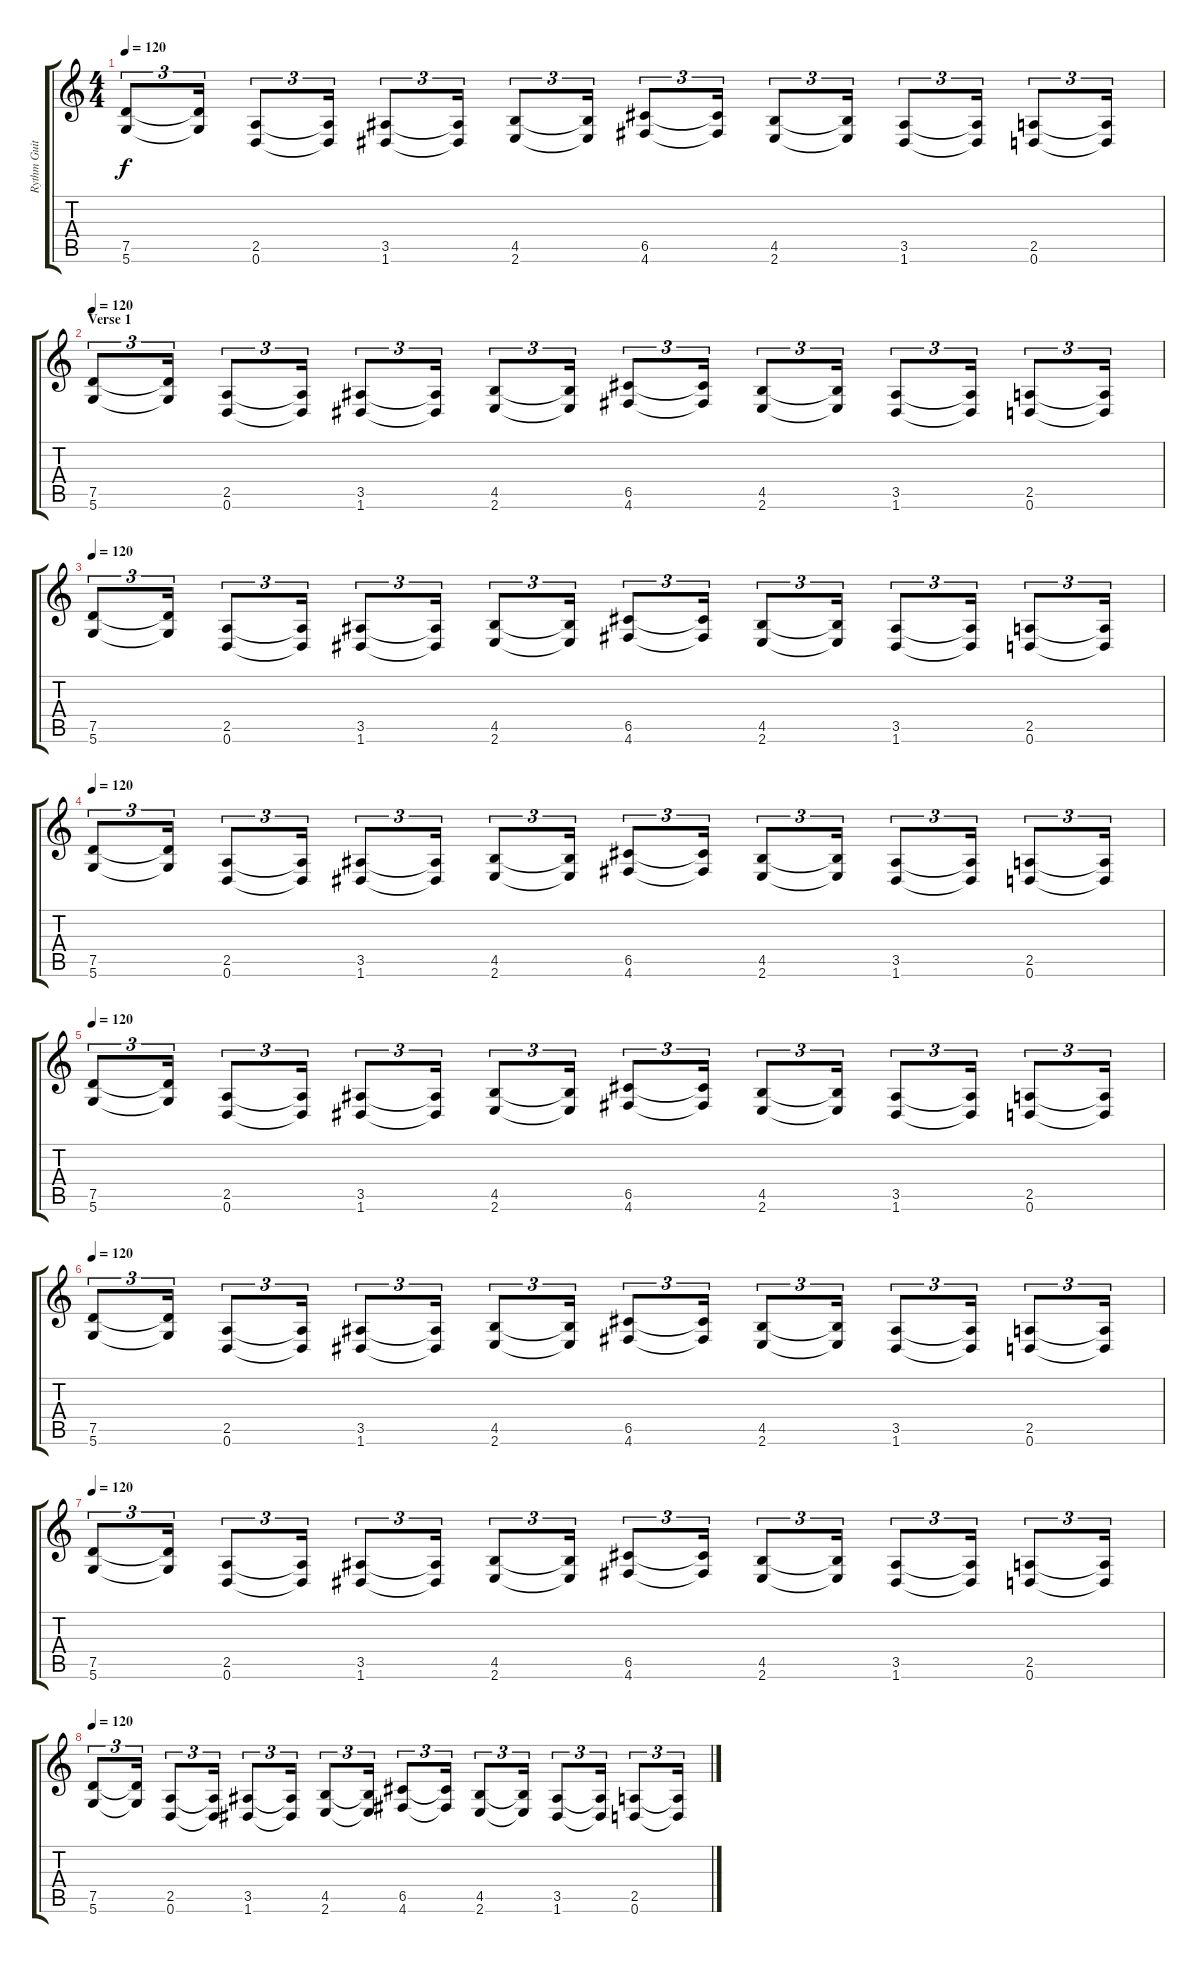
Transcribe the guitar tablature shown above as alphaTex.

\track ("Rythm Guitar" "Rythm Guit") {instrument distortionguitar}
\staff {score tabs}
\tuning (D4 A3 F3 C3 G2 D2) {hide}
\ts (4 4)
\tempo 120
\clef g2
\ks c
(7.5 5.6).8{tu (3 2) dy f} (7.5{t} 5.6{t}).16{tu (3 2)} (2.5 0.6).8{tu (3 2)} (2.5{t} 0.6{t}).16{tu (3 2)} (3.5 1.6).8{tu (3 2)} (3.5{t} 1.6{t}).16{tu (3 2)} (4.5 2.6).8{tu (3 2)} (4.5{t} 2.6{t}).16{tu (3 2)} (6.5 4.6).8{tu (3 2)} (6.5{t} 4.6{t}).16{tu (3 2)} (4.5 2.6).8{tu (3 2)} (4.5{t} 2.6{t}).16{tu (3 2)} (3.5 1.6).8{tu (3 2)} (3.5{t} 1.6{t}).16{tu (3 2)} (2.5 0.6).8{tu (3 2)} (2.5{t} 0.6{t}).16{tu (3 2)} |
\section ("" "Verse 1")
\tempo 120
(7.5 5.6).8{tu (3 2)} (7.5{t} 5.6{t}).16{tu (3 2)} (2.5 0.6).8{tu (3 2)} (2.5{t} 0.6{t}).16{tu (3 2)} (3.5 1.6).8{tu (3 2)} (3.5{t} 1.6{t}).16{tu (3 2)} (4.5 2.6).8{tu (3 2)} (4.5{t} 2.6{t}).16{tu (3 2)} (6.5 4.6).8{tu (3 2)} (6.5{t} 4.6{t}).16{tu (3 2)} (4.5 2.6).8{tu (3 2)} (4.5{t} 2.6{t}).16{tu (3 2)} (3.5 1.6).8{tu (3 2)} (3.5{t} 1.6{t}).16{tu (3 2)} (2.5 0.6).8{tu (3 2)} (2.5{t} 0.6{t}).16{tu (3 2)} |
\tempo 120
(7.5 5.6).8{tu (3 2)} (7.5{t} 5.6{t}).16{tu (3 2)} (2.5 0.6).8{tu (3 2)} (2.5{t} 0.6{t}).16{tu (3 2)} (3.5 1.6).8{tu (3 2)} (3.5{t} 1.6{t}).16{tu (3 2)} (4.5 2.6).8{tu (3 2)} (4.5{t} 2.6{t}).16{tu (3 2)} (6.5 4.6).8{tu (3 2)} (6.5{t} 4.6{t}).16{tu (3 2)} (4.5 2.6).8{tu (3 2)} (4.5{t} 2.6{t}).16{tu (3 2)} (3.5 1.6).8{tu (3 2)} (3.5{t} 1.6{t}).16{tu (3 2)} (2.5 0.6).8{tu (3 2)} (2.5{t} 0.6{t}).16{tu (3 2)} |
\tempo 120
(7.5 5.6).8{tu (3 2)} (7.5{t} 5.6{t}).16{tu (3 2)} (2.5 0.6).8{tu (3 2)} (2.5{t} 0.6{t}).16{tu (3 2)} (3.5 1.6).8{tu (3 2)} (3.5{t} 1.6{t}).16{tu (3 2)} (4.5 2.6).8{tu (3 2)} (4.5{t} 2.6{t}).16{tu (3 2)} (6.5 4.6).8{tu (3 2)} (6.5{t} 4.6{t}).16{tu (3 2)} (4.5 2.6).8{tu (3 2)} (4.5{t} 2.6{t}).16{tu (3 2)} (3.5 1.6).8{tu (3 2)} (3.5{t} 1.6{t}).16{tu (3 2)} (2.5 0.6).8{tu (3 2)} (2.5{t} 0.6{t}).16{tu (3 2)} |
\tempo 120
(7.5 5.6).8{tu (3 2)} (7.5{t} 5.6{t}).16{tu (3 2)} (2.5 0.6).8{tu (3 2)} (2.5{t} 0.6{t}).16{tu (3 2)} (3.5 1.6).8{tu (3 2)} (3.5{t} 1.6{t}).16{tu (3 2)} (4.5 2.6).8{tu (3 2)} (4.5{t} 2.6{t}).16{tu (3 2)} (6.5 4.6).8{tu (3 2)} (6.5{t} 4.6{t}).16{tu (3 2)} (4.5 2.6).8{tu (3 2)} (4.5{t} 2.6{t}).16{tu (3 2)} (3.5 1.6).8{tu (3 2)} (3.5{t} 1.6{t}).16{tu (3 2)} (2.5 0.6).8{tu (3 2)} (2.5{t} 0.6{t}).16{tu (3 2)} |
\tempo 120
(7.5 5.6).8{tu (3 2)} (7.5{t} 5.6{t}).16{tu (3 2)} (2.5 0.6).8{tu (3 2)} (2.5{t} 0.6{t}).16{tu (3 2)} (3.5 1.6).8{tu (3 2)} (3.5{t} 1.6{t}).16{tu (3 2)} (4.5 2.6).8{tu (3 2)} (4.5{t} 2.6{t}).16{tu (3 2)} (6.5 4.6).8{tu (3 2)} (6.5{t} 4.6{t}).16{tu (3 2)} (4.5 2.6).8{tu (3 2)} (4.5{t} 2.6{t}).16{tu (3 2)} (3.5 1.6).8{tu (3 2)} (3.5{t} 1.6{t}).16{tu (3 2)} (2.5 0.6).8{tu (3 2)} (2.5{t} 0.6{t}).16{tu (3 2)} |
\tempo 120
(7.5 5.6).8{tu (3 2)} (7.5{t} 5.6{t}).16{tu (3 2)} (2.5 0.6).8{tu (3 2)} (2.5{t} 0.6{t}).16{tu (3 2)} (3.5 1.6).8{tu (3 2)} (3.5{t} 1.6{t}).16{tu (3 2)} (4.5 2.6).8{tu (3 2)} (4.5{t} 2.6{t}).16{tu (3 2)} (6.5 4.6).8{tu (3 2)} (6.5{t} 4.6{t}).16{tu (3 2)} (4.5 2.6).8{tu (3 2)} (4.5{t} 2.6{t}).16{tu (3 2)} (3.5 1.6).8{tu (3 2)} (3.5{t} 1.6{t}).16{tu (3 2)} (2.5 0.6).8{tu (3 2)} (2.5{t} 0.6{t}).16{tu (3 2)} |
\tempo 120
(7.5 5.6).8{tu (3 2)} (7.5{t} 5.6{t}).16{tu (3 2)} (2.5 0.6).8{tu (3 2)} (2.5{t} 0.6{t}).16{tu (3 2)} (3.5 1.6).8{tu (3 2)} (3.5{t} 1.6{t}).16{tu (3 2)} (4.5 2.6).8{tu (3 2)} (4.5{t} 2.6{t}).16{tu (3 2)} (6.5 4.6).8{tu (3 2)} (6.5{t} 4.6{t}).16{tu (3 2)} (4.5 2.6).8{tu (3 2)} (4.5{t} 2.6{t}).16{tu (3 2)} (3.5 1.6).8{tu (3 2)} (3.5{t} 1.6{t}).16{tu (3 2)} (2.5 0.6).8{tu (3 2)} (2.5{t} 0.6{t}).16{tu (3 2)}
